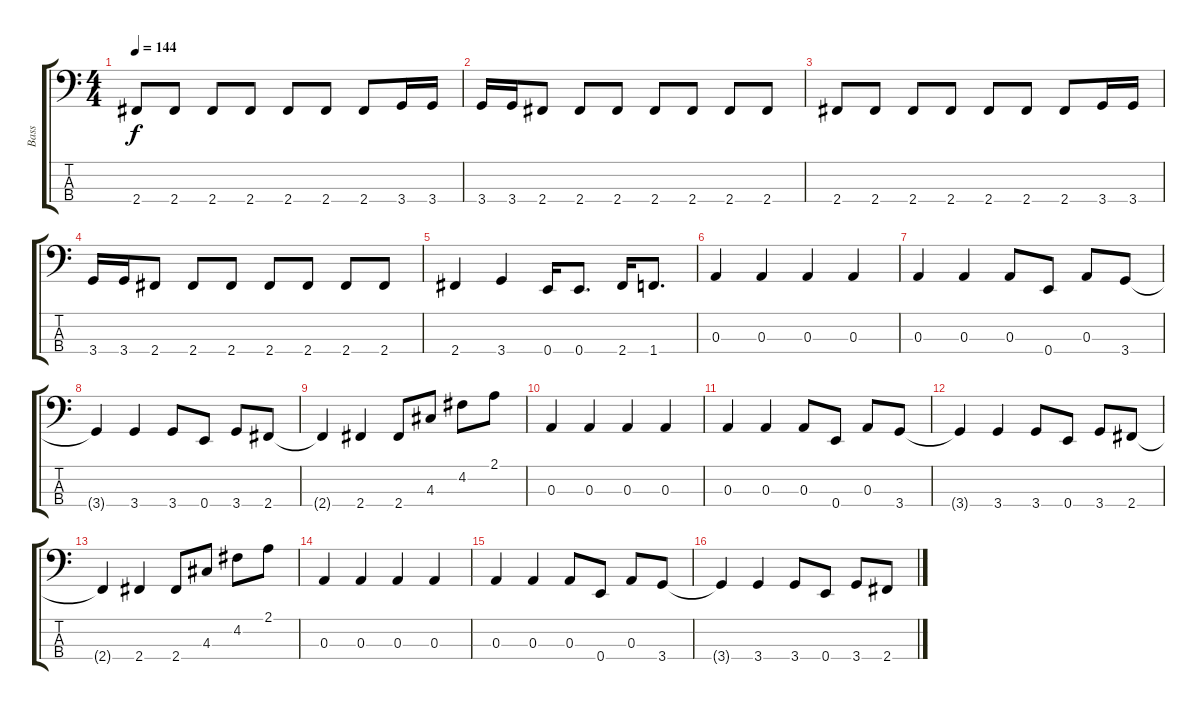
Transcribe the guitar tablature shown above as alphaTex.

\track ("Bass" "Bass") {instrument electricbassfinger}
\staff {score tabs}
\tuning (G2 D2 A1 E1) {hide}
\ts (4 4)
\tempo 144
\clef f4
\ks c
2.4.8{dy f} 2.4.8 2.4.8 2.4.8 2.4.8 2.4.8 2.4.8 3.4.16 3.4.16 |
3.4.16 3.4.16 2.4.8 2.4.8 2.4.8 2.4.8 2.4.8 2.4.8 2.4.8 |
2.4.8 2.4.8 2.4.8 2.4.8 2.4.8 2.4.8 2.4.8 3.4.16 3.4.16 |
3.4.16 3.4.16 2.4.8 2.4.8 2.4.8 2.4.8 2.4.8 2.4.8 2.4.8 |
2.4.4 3.4.4 0.4.16 0.4.8{d} 2.4.16 1.4.8{d} |
0.3.4 0.3.4 0.3.4 0.3.4 |
0.3.4 0.3.4 0.3.8 0.4.8 0.3.8 3.4.8 |
3.4{t}.4 3.4.4 3.4.8 0.4.8 3.4.8 2.4.8 |
2.4{t}.4 2.4.4 2.4.8 4.3.8 4.2.8 2.1.8 |
0.3.4 0.3.4 0.3.4 0.3.4 |
0.3.4 0.3.4 0.3.8 0.4.8 0.3.8 3.4.8 |
3.4{t}.4 3.4.4 3.4.8 0.4.8 3.4.8 2.4.8 |
2.4{t}.4 2.4.4 2.4.8 4.3.8 4.2.8 2.1.8 |
0.3.4 0.3.4 0.3.4 0.3.4 |
0.3.4 0.3.4 0.3.8 0.4.8 0.3.8 3.4.8 |
3.4{t}.4 3.4.4 3.4.8 0.4.8 3.4.8 2.4.8
